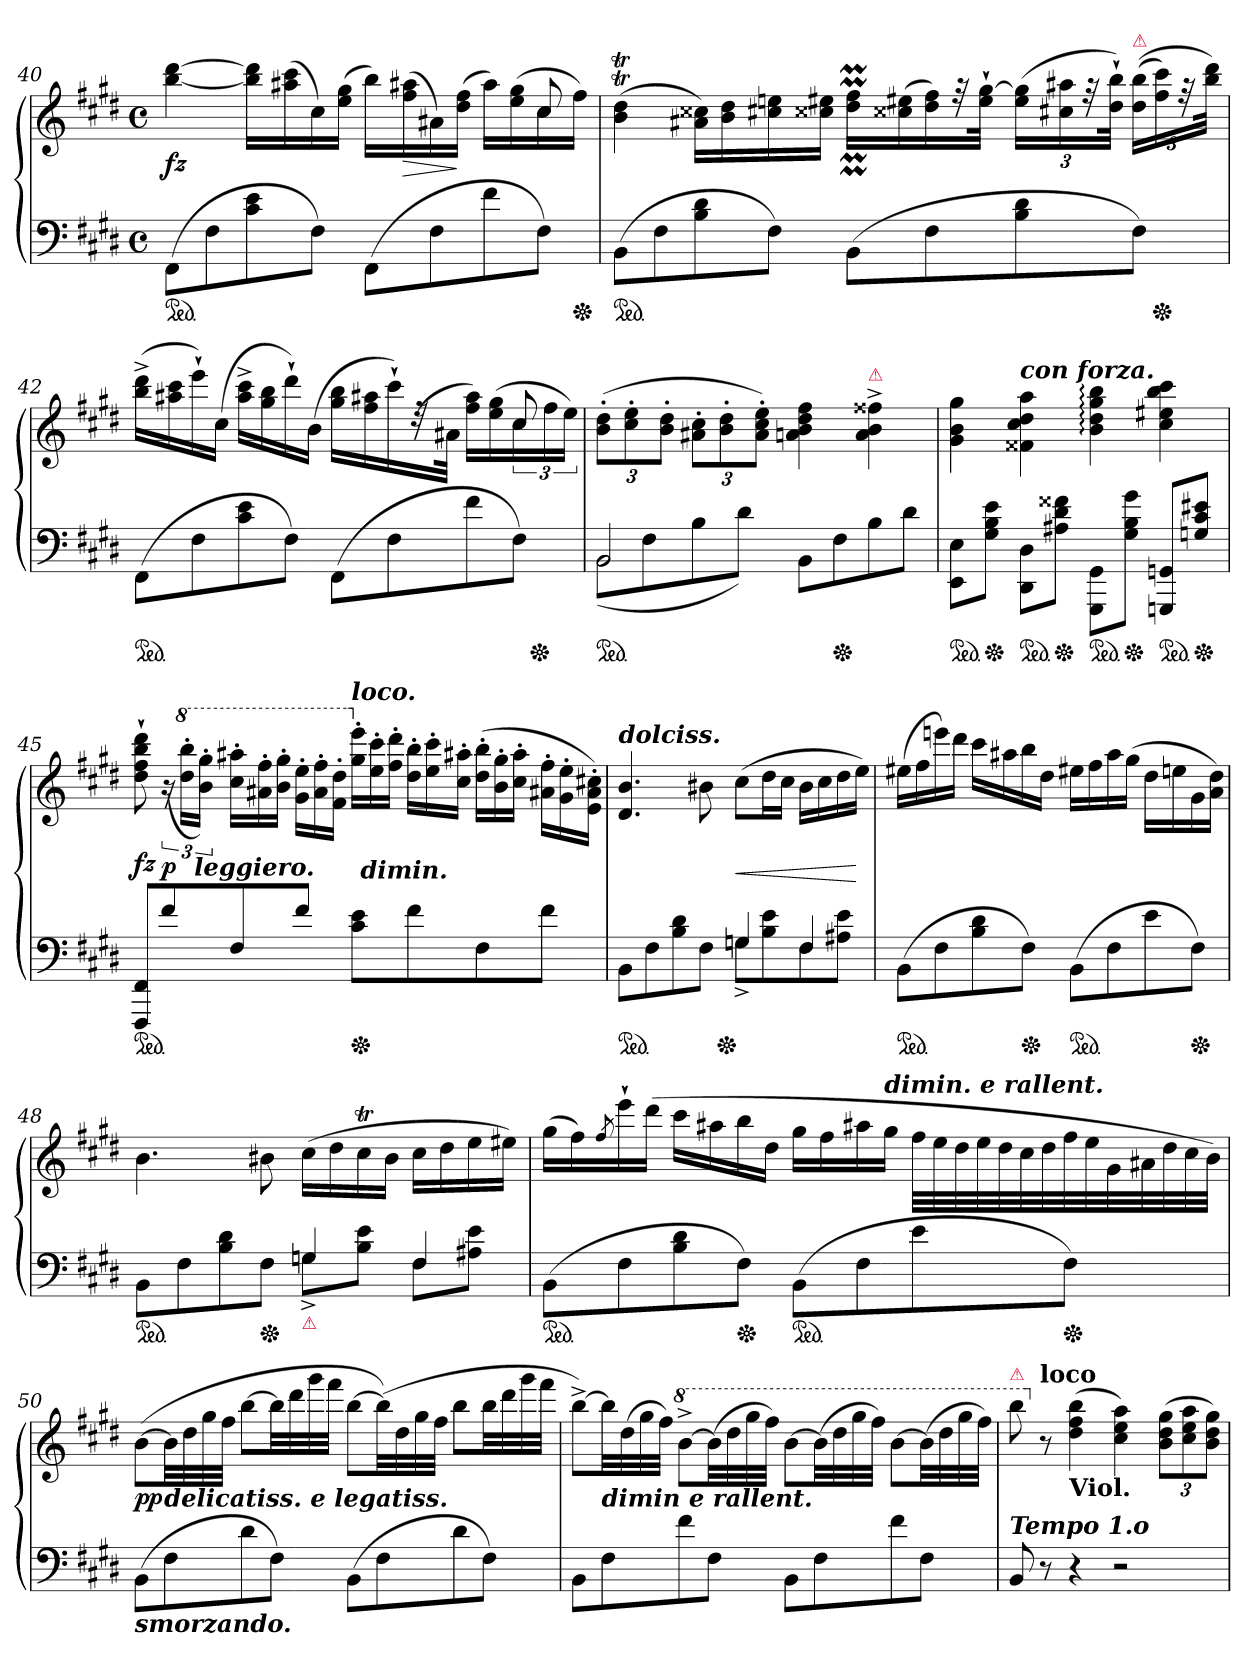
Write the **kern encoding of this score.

**kern	**kern	**dynam
*part1	*part1	*part1
*staff2	*staff1	*staff1/2
*clefF4	*clefG2	*
*k[f#c#g#d#]	*k[f#c#g#d#]	*
*E:	*E:	*
*M4/4	*M4/4	*
*met(c)	*met(c)	*
=40	=40	=40
*	*^	*
*ped	*	*	*
(>8FF#L	2.ryy	[4bb [4ddd#	fz
8F#	.	.	.
8c# 8e	.	16bb] 16ddd#]LL	.
.	.	(>16aa#X 16ccc#	.
8F#J)	.	16cc#)	.
.	.	(>16ee 16gg#JJ	.
(>8FF#L	.	16bbLL)	.
.	.	(>16ff# 16aa#X	>
8F#	.	16a#X)	.
.	.	(>16dd# 16ff#JJ	]
8f#	8ryy	16aa#LL)	.
.	.	(>16ee 16gg#	.
8F#J)	8cc#	16cc#	.
*Xped	*	*	*
.	.	16ff#JJ)	.
*	*v	*v	*
=41	=41	=41
*ped	*	*
(>8BBL	(>4bT 4dd#T	.
8F#	.	.
8B 8d#	16a#X 16cc##XLL)	.
.	16b 16dd#	.
8F#J)	16cc#X 16ee	.
.	16cc##X 16ee#XJJ	.
(>8BBL	16dd#M 16ff#MLL	.
.	(>16cc##X 16ee#X	.
8F#	16dd# 16ff#)	.
.	32rff	.
.	32ee#` [32gg#`JJk	.
8B 8d#	(>24ee# 24gg#]LL	.
.	24cc#X 24aa#X	.
.	48rff	.
.	48dd#` 48bb`JJk)	.
!	!LO:TX:a:color=crimson:t=⚠	!
8F#J)	((>24dd# 24bbLL	.
*Xped	*	*
.	24ff# 24ccc#)	.
.	48rff	.
.	48bb 48ddd#JJk)	.
=42	=42	=42
*	*^	*
*ped	*	*	*
(>8FF#L	2.ryy	(>16bb^< 16ddd#^<LL	.
.	.	16aa#X 16ccc#	.
8F#	.	16eee`)	.
.	.	(>16cc#JJ	.
8c# 8e	.	16aa#^< 16ccc#^<LL	.
.	.	16gg# 16bb	.
8F#J)	.	16ddd#`)	.
.	.	(>16bJJ	.
(>8FF#L	.	16gg# 16bbLL	.
.	.	16ff# 16aa#X	.
8F#	.	16ccc#`)	.
.	.	(>32rdd	.
.	.	32a#XJJk	.
8f#	8ryy	16ff# 16aa#LL)	.
.	.	(>16ee 16gg#	.
8F#J)	8cc#	24cc#	.
*Xped	*	*	*
.	.	24ff#	.
.	.	24eeJJ)	.
=43	=43	=43	=43
*^	*	*	*
!	!	!LO:TX:c:Bi:t=cres.	!	!
!	!LO:N:vis=2	!	!	!
*	*	*v	*v	*
*ped	*	*	*
2BB	(>8BB	(>12b' 12dd#'L	.
.	.	12cc#' 12ee'	.
.	8F#	.	.
.	.	12b' 12dd#'J	.
.	8B	12a#X' 12cc#'L	.
.	.	12b' 12dd#'	.
.	8d#J)	.	.
.	.	12a#' 12cc#' 12ee'J)	.
2ryy	8BBL	4an 4b 4dd# 4ff#	.
*Xped	*	*	*
.	8F#	.	.
!	!	!LO:TX:a:color=crimson:t=⚠	!
.	8B	4a^ 4b^ 4ff##X^	.
.	8d#J	.	.
*v	*v	*	*
=44	=44	=44
*ped	*	*
8EE 8EL	4g# 4b 4gg#	.
*Xped	*	*
8G# 8B 8eJ	.	.
!	!LO:TX:a:Bi:t=con forza.	!
*ped	*	*
8DD# 8D#L	4f##X 4cc# 4dd# 4aa	.
*Xped	*	*
8A#X 8d# 8f##XJ	.	.
!LO:TX:a:color=crimson:t=⚠	!	!
*ped	*	*
8GGG#\ 8GG#\L	4b: 4dd#: 4gg#: 4bb:	.
*Xped	*	*
8G# 8B 8g#J	.	.
!LO:TX:a:color=crimson:t=⚠	!	!
*ped	*	*
8GGGn 8GGnL	4cc# 4ee#X 4bb 4ccc#	.
*Xped	*	*
8Gn 8c# 8e#XJ	.	.
=45	=45	=45
*	*^	*
*ped	*	*	*
8FFF# 8FF#L	8dd#` 8ff#` 8bb` 8ddd#`	3ryy	fz
8f#	(>24r	.	p
*	*8va	*	*
.	24ddd#' 24bbb'LL	.	.
!	!LO:TX:b:Bi:t=leggiero.	!	!
.	24bb' 24ggg#'JJ)	.	.
*	*Xtuplet	*	*
8F#	24ccc#' 24aaa#X'LL	.	.
.	24aa#X' 24fff#'	.	.
.	24bb' 24ggg#'JJ	6ryy	.
8f#J	24gg#' 24eee'LL	.	.
.	24aa#' 24fff#'	.	.
.	24ff#' 24ddd#'JJ	.	.
*	*X8va	*	*
!	!LO:TX:a:Bi:t=loco.	!	!
*Xped	*	*	*
8c# 8eL	24gg#' 24eee'LL	48ryy	.
!	!	!LO:TX:c:Bi:t=dimin.	!
.	.	3ryy	.
.	24ee' 24ccc#'	.	.
.	24ff#' 24ddd#'JJ	.	.
8f#	24dd#' 24bb'LL	.	.
.	24ee' 24ccc#'	.	.
.	24cc#' 24aa#X'JJ	.	.
8F#	(>24dd#' 24bb'LL	.	.
.	24b' 24gg#'	.	.
.	24cc#' 24aa#'JJ	.	.
.	.	12..ryy	.
8f#J	24a#X' 24ff#'LL	.	.
.	24g#' 24ee'	.	.
.	24e' 24a#' 24cc#X'JJ)	.	.
=46	=46	=46	=46
*^	*	*	*
!	!	!LO:TX:a:Bi:t=dolciss.	!	!
*ped	*	*	*	*
2ryy	8BBL	4.d# 4.b	4..ryy	.
.	8F#	.	.	.
.	8B 8d#	.	.	.
.	8F#J	8b#X	.	.
*Xped	*	*	*	*
.	.	.	2ryy	.
4Gn	8Gn^L	(>8cc#L	.	<
.	8B 8e	16dd#L	.	.
.	.	16cc#JJ	.	.
4F#	8F#	16b#LL	.	.
.	.	16cc#	.	.
.	8A#X 8eJ	16dd#	.	.
.	.	16eeJJ)	16ryy	[
*v	*v	*	*	*
*	*v	*v	*
=47	=47	=47
*ped	*	*
(>8BBL	(>16ee#XLL	.
.	16ff#	.
8F#	16eeen)	.
.	16ddd#JJ	.
8B 8d#	16ccc#LL	.
.	16aa#X	.
*Xped	*	*
8F#J)	16bb	.
.	16dd#JJ	.
*ped	*	*
(>8BBL	16ee#XLL	.
.	16ff#	.
8F#	16aa#	.
.	(>16gg#JJ	.
8e	16dd#LL	.
.	16een	.
*Xped	*	*
8F#J)	16g#	.
.	16a 16dd#JJ)	.
=48	=48	=48
*^	*	*
*ped	*	*	*
8BBL	2ryy	4.b	.
8F#	.	.	.
8B 8d#	.	.	.
*Xped	*	*	*
8F#J	.	8b#X	.
!LO:TX:b:color=crimson:t=⚠	!	!	!
4Gn	8Gn^<L	(>16cc#LL	.
.	.	16dd#	.
.	8B 8eJ	16cc#T	.
.	.	16b#JJ	.
4F#	8F#L	16cc#LL	.
.	.	16dd#	.
.	8A#X 8eJ	16ee	.
.	.	16ee#XJJ)	.
*v	*v	*	*
=49	=49	=49
*ped	*	*
(>8BBL	(>16gg#LL	.
.	16ff#)	.
.	8qff#/	.
8F#	16eee`	.
.	(>16ddd#JJ	.
8B 8d#	16ccc#LL	.
.	16aa#X	.
*Xped	*	*
8F#J)	16bb	.
.	16dd#JJ	.
*ped	*	*
(>8BBL	16gg#LL	.
.	16ff#	.
8F#	16aa#X	.
!	!LO:TX:a:Bi:t=dimin. e rallent.	!
.	16gg#JJ	.
8e	56ff#LLL	.
.	56ee	.
.	56dd#	.
.	56ee	.
.	56dd#	.
.	56cc#	.
.	56dd#	.
*Xped	*	*
8F#J)	56ff#	.
.	56ee	.
.	56g#	.
.	56a#X	.
.	56dd#	.
.	56cc#	.
.	56bJJJ)	.
=50	=50	=50
!LO:TX:b:Bi:t=smorzando.	!	!
(>8BBL	(>[8bL	pp
!	!LO:TX:b:Bi:t=delicatiss. e legatiss.	!
8F#	32bLL]	.
.	32dd#	.
.	32gg#	.
.	32ff#JJJ	.
8d#	[8bbL	.
8F#J)	32bbLL]	.
.	32ddd#	.
.	32ggg#	.
.	32fff#JJJ	.
(>8BBL	[8bbL	.
8F#	(>32bbLL])	.
.	32dd#	.
.	32gg#	.
.	32ff#JJJ	.
8d#	8bbL	.
8F#J)	32bbLL	.
.	32ddd#	.
.	32ggg#	.
.	32fff#JJJ	.
=51	=51	=51
8BBL	[8bb^<L)	.
!	!LO:TX:b:Bi:t=dimin e rallent.	!
8F#	32bbLL]	.
.	(>32dd#	.
.	32gg#	.
.	32ff#JJJ)	.
*	*8va	*
8f#	[8bb^<L	.
8F#J	(>32bbLL]	.
.	32ddd#	.
.	32ggg#	.
.	32fff#JJJ)	.
8BBL	[8bbL	.
8F#	(>32bbLL]	.
.	32ddd#	.
.	32ggg#	.
.	32fff#JJJ)	.
8f#	[8bbL	.
8F#J	(>32bbLL]	.
.	32ddd#	.
.	32ggg#	.
.	32fff#JJJ)	.
=52	=52	=52
!	!LO:TX:a:color=crimson:t=⚠	!
!LO:TX:a:Bi:t=Tempo 1.o	!	!
8BB	8bbb	.
*	*X8va	*
!	!LO:TX:a:B:t=loco	!
8r	8r	.
!	!LO:TX:b:B:t=Viol.	!
4r	(>4dd#! 4ff#! 4bb!	.
2r	4cc#! 4ee! 4aa!)	.
*	*tuplet	*
.	(>12b!\ 12dd#!\ 12gg#!\L	.
.	12cc#! 12ee! 12aa!	.
.	12b! 12dd#! 12gg#!J)	.
=	=	=
*-	*-	*-
